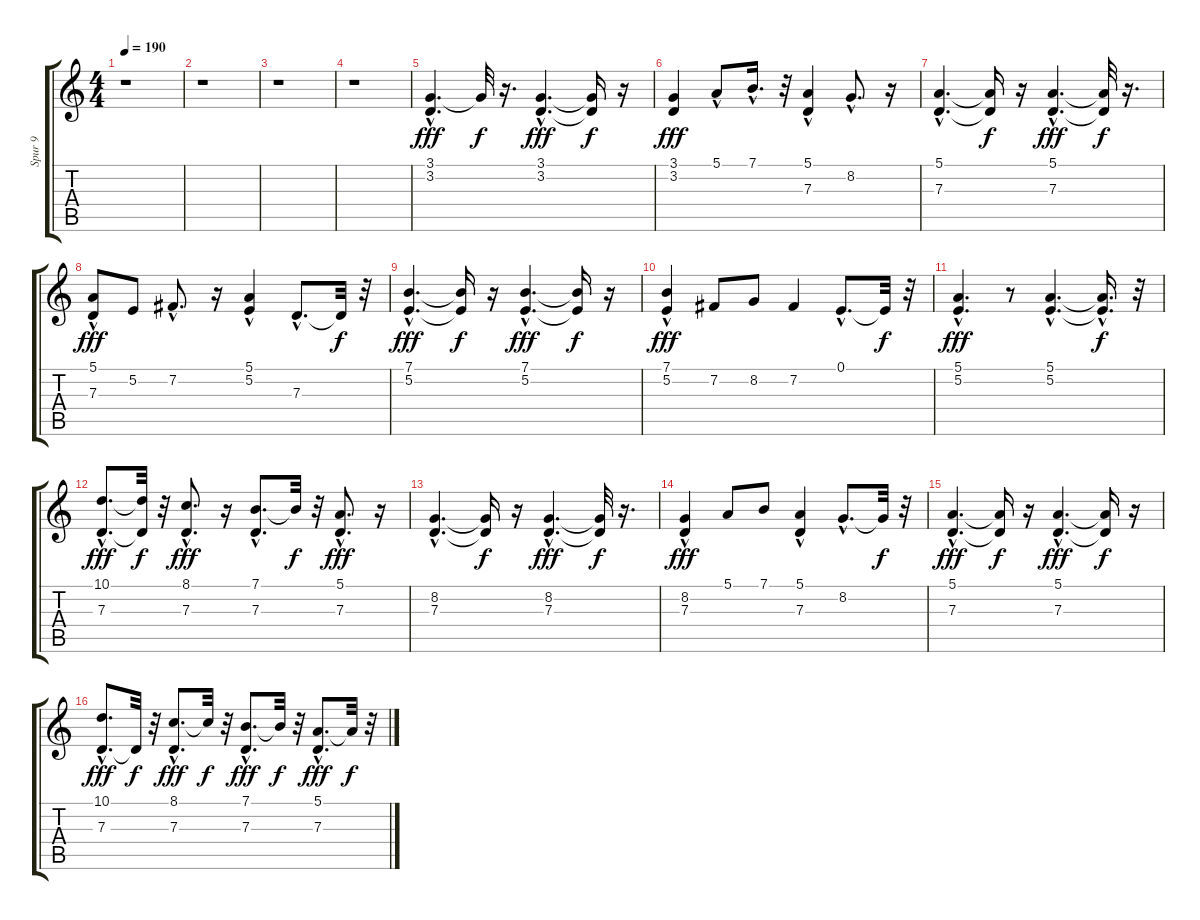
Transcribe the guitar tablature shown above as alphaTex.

\track ("Spur 9" "Spur 9") {instrument violin}
\staff {score tabs}
\tuning (E4 B3 G3 D3 A2 E2) {hide}
\ts (4 4)
\tempo 190
\clef g2
\ks c
r.1{dy fff} |
r.1 |
r.1 |
r.1 |
(3.1{hac} 3.2{hac}).4{d} 3.1{t}.32{dy f} r.16{d} (3.1{hac} 3.2{hac}).4{d dy fff} (3.1{t} 3.2{t}).16{dy f} r.16 |
(3.1 3.2).4{dy fff} 5.1{hac}.8 7.1{hac}.16{d} r.32 (5.1{hac} 7.3).4 8.2{hac}.8{d} r.16 |
(5.1{hac} 7.3{hac}).4{d} (5.1{t} 7.3{t}).16{dy f} r.16 (5.1{hac} 7.3{hac}).4{d dy fff} (5.1{t} 7.3{t}).32{dy f} r.16{d} |
(5.1{hac} 7.3).8{dy fff} 5.2.8 7.2{hac}.8{d} r.16 (5.1{hac} 5.2{hac}).4 7.3{hac}.8{d} 7.3{t}.32{dy f} r.32 |
(7.1{hac} 5.2{hac}).4{d dy fff} (7.1{t} 5.2{t}).16{dy f} r.16 (7.1{hac} 5.2{hac}).4{d dy fff} (7.1{t} 5.2{t}).16{dy f} r.16 |
(7.1{hac} 5.2).4{dy fff} 7.2.8 8.2.8 7.2.4 0.1{hac}.8{d} 0.1{t}.32{dy f} r.32 |
(5.1{hac} 5.2{hac}).4{d dy fff} r.8 (5.1{hac} 5.2{hac}).4{d} (5.1{hac t} 5.2{t}).16{d dy f} r.32 |
(10.1{hac} 7.3{hac}).8{d dy fff} (10.1{t} 7.3{t}).32{dy f} r.32 (8.1{hac} 7.3{hac}).8{d dy fff} r.16 (7.1{hac} 7.3{hac}).8{d} 7.1{t}.32{dy f} r.32 (5.1{hac} 7.3{hac}).8{d dy fff} r.16 |
(8.2{hac} 7.3{hac}).4{d} (8.2{t} 7.3{t}).16{dy f} r.16 (8.2{hac} 7.3{hac}).4{d dy fff} (8.2{t} 7.3{t}).32{dy f} r.16{d} |
(8.2 7.3{hac}).4{dy fff} 5.1.8 7.1.8 (5.1 7.3{hac}).4 8.2{hac}.8{d} 8.2{t}.32{dy f} r.32 |
(5.1{hac} 7.3{hac}).4{d dy fff} (5.1{t} 7.3{t}).16{dy f} r.16 (5.1{hac} 7.3{hac}).4{d dy fff} (5.1{t} 7.3{t}).16{dy f} r.16 |
(10.1{hac} 7.3{hac}).8{d dy fff} 7.3{t}.32{dy f} r.32 (8.1{hac} 7.3{hac}).8{d dy fff} 8.1{t}.32{dy f} r.32 (7.1{hac} 7.3{hac}).8{d dy fff} 7.1{t}.32{dy f} r.32 (5.1{hac} 7.3).8{d dy fff} 5.1{t}.32{dy f} r.32
